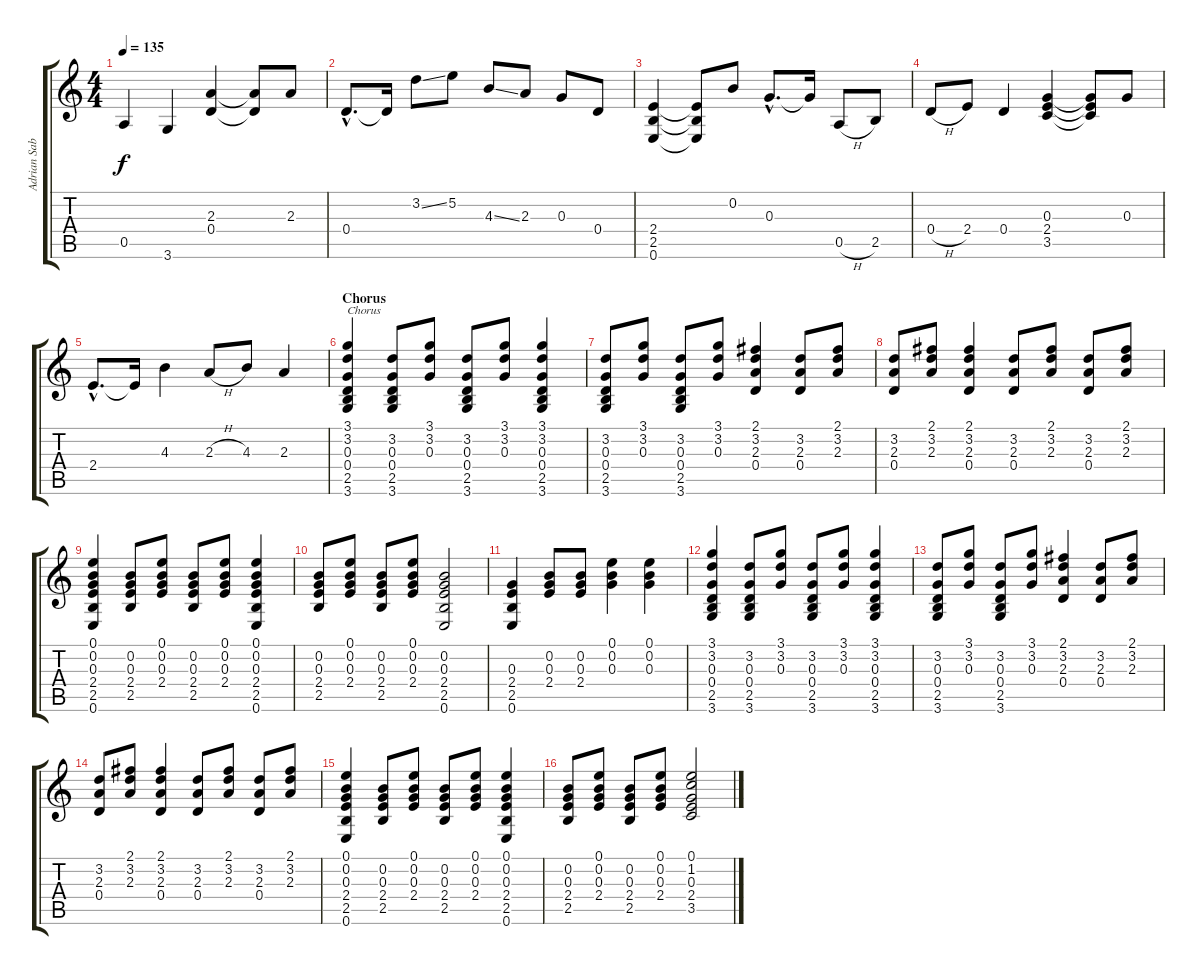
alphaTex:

\track ("Adrian Sabbath  " "Adrian Sab") {instrument acousticguitarsteel}
\staff {score tabs}
\tuning (E4 B3 G3 D3 A2 E2) {hide}
\ts (4 4)
\tempo 135
\clef g2
\ks c
0.5.4{dy f} 3.6.4 (2.3 0.4).4 (2.3{t} 0.4{t}).8 2.3.8 |
0.4{hac}.8{d} 0.4{t}.16 3.2{ss}.8 5.2.8 4.3{ss}.8 2.3.8 0.3.8 0.4.8 |
(2.4 2.5 0.6).4 (2.4{t} 2.5{t} 0.6{t}).8 0.2.8 0.3{hac}.8{d} 0.3{t}.16 0.5{h}.8 2.5.8 |
0.4{h}.8 2.4.8 0.4.4 (0.3 2.4 3.5).4 (0.3{t} 2.4{t} 3.5{t}).8 0.3.8 |
2.4{hac}.8{d} 2.4{t}.16 4.3.4 2.3{h}.8 4.3.8 2.3.4 |
\section ("" "Chorus")
(3.1 3.2 0.3 0.4 2.5 3.6).4{txt "Chorus" volume 10} (3.2 0.3 0.4 2.5 3.6).8 (3.1 3.2 0.3).8 (3.2 0.3 0.4 2.5 3.6).8 (3.1 3.2 0.3).8 (3.1 3.2 0.3 0.4 2.5 3.6).4 |
(3.2 0.3 0.4 2.5 3.6).8 (3.1 3.2 0.3).8 (3.2 0.3 0.4 2.5 3.6).8 (3.1 3.2 0.3).8 (2.1 3.2 2.3 0.4).4 (3.2 2.3 0.4).8 (2.1 3.2 2.3).8 |
(3.2 2.3 0.4).8 (2.1 3.2 2.3).8 (2.1 3.2 2.3 0.4).4 (3.2 2.3 0.4).8 (2.1 3.2 2.3).8 (3.2 2.3 0.4).8 (2.1 3.2 2.3).8 |
(0.1 0.2 0.3 2.4 2.5 0.6).4 (0.2 0.3 2.4 2.5).8 (0.1 0.2 0.3 2.4).8 (0.2 0.3 2.4 2.5).8 (0.1 0.2 0.3 2.4).8 (0.1 0.2 0.3 2.4 2.5 0.6).4 |
(0.2 0.3 2.4 2.5).8 (0.1 0.2 0.3 2.4).8 (0.2 0.3 2.4 2.5).8 (0.1 0.2 0.3 2.4).8 (0.2 0.3 2.4 2.5 0.6).2 |
(0.3 2.4 2.5 0.6).4 (0.2 0.3 2.4).8 (0.2 0.3 2.4).8 (0.1 0.2 0.3).4 (0.1 0.2 0.3).4 |
(3.1 3.2 0.3 0.4 2.5 3.6).4 (3.2 0.3 0.4 2.5 3.6).8 (3.1 3.2 0.3).8 (3.2 0.3 0.4 2.5 3.6).8 (3.1 3.2 0.3).8 (3.1 3.2 0.3 0.4 2.5 3.6).4 |
(3.2 0.3 0.4 2.5 3.6).8 (3.1 3.2 0.3).8 (3.2 0.3 0.4 2.5 3.6).8 (3.1 3.2 0.3).8 (2.1 3.2 2.3 0.4).4 (3.2 2.3 0.4).8 (2.1 3.2 2.3).8 |
(3.2 2.3 0.4).8 (2.1 3.2 2.3).8 (2.1 3.2 2.3 0.4).4 (3.2 2.3 0.4).8 (2.1 3.2 2.3).8 (3.2 2.3 0.4).8 (2.1 3.2 2.3).8 |
(0.1 0.2 0.3 2.4 2.5 0.6).4 (0.2 0.3 2.4 2.5).8 (0.1 0.2 0.3 2.4).8 (0.2 0.3 2.4 2.5).8 (0.1 0.2 0.3 2.4).8 (0.1 0.2 0.3 2.4 2.5 0.6).4 |
(0.2 0.3 2.4 2.5).8 (0.1 0.2 0.3 2.4).8 (0.2 0.3 2.4 2.5).8 (0.1 0.2 0.3 2.4).8 (0.1 1.2 0.3 2.4 3.5).2
